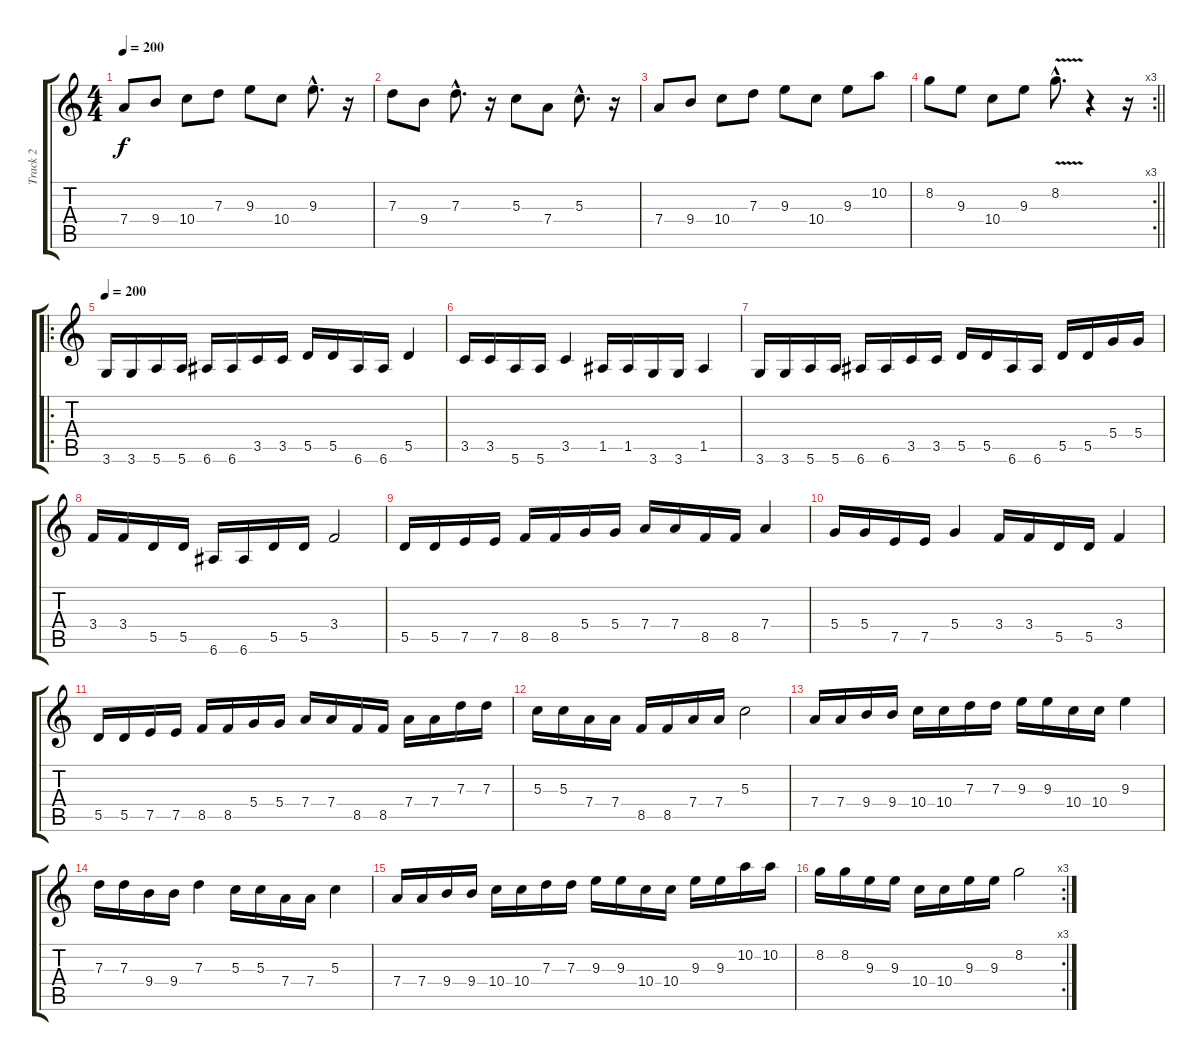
\track ("Track 2" "Track 2") {instrument distortionguitar}
\staff {score tabs}
\tuning (E4 B3 G3 D3 A2 E2) {hide}
\ts (4 4)
\tempo 200
\clef g2
\ks c
7.4.8{dy f} 9.4.8 10.4.8 7.3.8 9.3.8 10.4.8 9.3{hac}.8{d} r.16 |
7.3.8 9.4.8 7.3{hac}.8{d} r.16 5.3.8 7.4.8 5.3{hac}.8{d} r.16 |
7.4.8 9.4.8 10.4.8 7.3.8 9.3.8 10.4.8 9.3.8 10.2.8 |
\rc 3
\barLineRight lightlight
8.2.8 9.3.8 10.4.8 9.3.8 8.2{v hac}.8{d} r.4 r.16 |
\ro
\tempo 200
3.6.16{volume 10} 3.6.16 5.6.16 5.6.16 6.6.16 6.6.16 3.5.16 3.5.16 5.5.16 5.5.16 6.6.16 6.6.16 5.5.4 |
3.5.16 3.5.16 5.6.16 5.6.16 3.5.4 1.5.16 1.5.16 3.6.16 3.6.16 1.5.4 |
3.6.16 3.6.16 5.6.16 5.6.16 6.6.16 6.6.16 3.5.16 3.5.16 5.5.16 5.5.16 6.6.16 6.6.16 5.5.16 5.5.16 5.4.16 5.4.16 |
3.4.16 3.4.16 5.5.16 5.5.16 6.6.16 6.6.16 5.5.16 5.5.16 3.4.2 |
5.5.16{volume 11} 5.5.16 7.5.16 7.5.16 8.5.16 8.5.16 5.4.16 5.4.16 7.4.16 7.4.16 8.5.16 8.5.16 7.4.4 |
5.4.16 5.4.16 7.5.16 7.5.16 5.4.4 3.4.16 3.4.16 5.5.16 5.5.16 3.4.4 |
5.5.16 5.5.16 7.5.16 7.5.16 8.5.16 8.5.16 5.4.16 5.4.16 7.4.16 7.4.16 8.5.16 8.5.16 7.4.16 7.4.16 7.3.16 7.3.16 |
5.3.16 5.3.16 7.4.16 7.4.16 8.5.16 8.5.16 7.4.16 7.4.16 5.3.2 |
7.4.16{volume 13} 7.4.16 9.4.16 9.4.16 10.4.16 10.4.16 7.3.16 7.3.16 9.3.16 9.3.16 10.4.16 10.4.16 9.3.4 |
7.3.16 7.3.16 9.4.16 9.4.16 7.3.4 5.3.16 5.3.16 7.4.16 7.4.16 5.3.4 |
7.4.16 7.4.16 9.4.16 9.4.16 10.4.16 10.4.16 7.3.16 7.3.16 9.3.16 9.3.16 10.4.16 10.4.16 9.3.16 9.3.16 10.2.16 10.2.16 |
\rc 3
8.2.16 8.2.16 9.3.16 9.3.16 10.4.16 10.4.16 9.3.16 9.3.16 8.2.2
